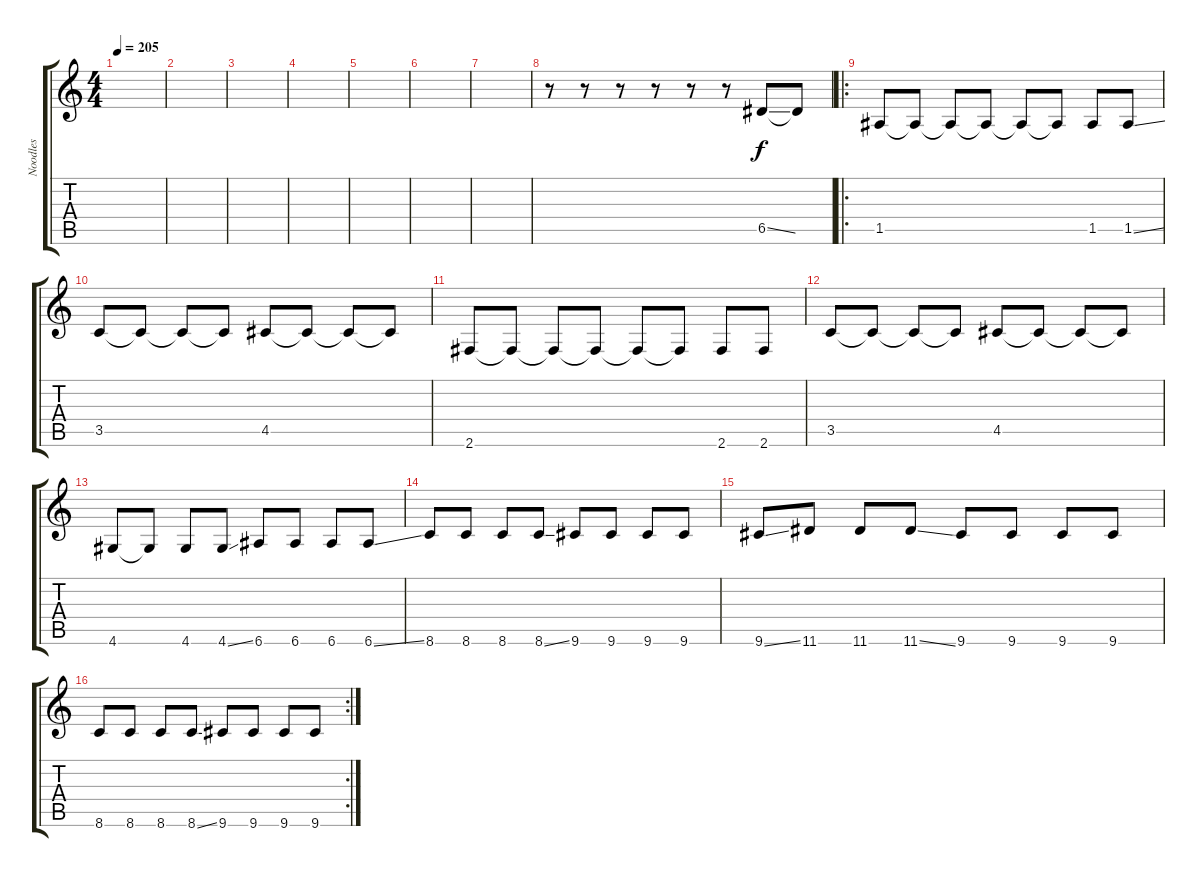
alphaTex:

\track ("Noodles" "Noodles") {instrument overdrivenguitar}
\staff {score tabs}
\tuning (E4 B3 G3 D3 A2 E2) {hide}
\ts (4 4)
\tempo 205
\clef g2
\ks c
|
|
|
|
|
|
|
r.8{volume 16 balance 10 instrument overdrivenguitar} r.8 r.8 r.8 r.8 r.8 6.5{ss}.8 6.5{t}.8 |
\ro
1.5.8 1.5{t}.8 1.5{t}.8 1.5{t}.8 1.5{t}.8 1.5{t}.8 1.5.8 1.5{ss}.8 |
3.5.8 3.5{t}.8 3.5{t}.8 3.5{t}.8 4.5.8 4.5{t}.8 4.5{t}.8 4.5{t}.8 |
2.6.8 2.6{t}.8 2.6{t}.8 2.6{t}.8 2.6{t}.8 2.6{t}.8 2.6.8 2.6.8 |
3.5.8 3.5{t}.8 3.5{t}.8 3.5{t}.8 4.5.8 4.5{t}.8 4.5{t}.8 4.5{t}.8 |
4.6.8 4.6{t}.8 4.6.8 4.6{ss}.8 6.6.8 6.6.8 6.6.8 6.6{ss}.8 |
8.6.8 8.6.8 8.6.8 8.6{ss}.8 9.6.8 9.6.8 9.6.8 9.6.8 |
9.6{ss}.8 11.6.8 11.6.8 11.6{ss}.8 9.6.8 9.6.8 9.6.8 9.6.8 |
\rc 2
8.6.8 8.6.8 8.6.8 8.6{ss}.8 9.6.8 9.6.8 9.6.8 9.6.8
